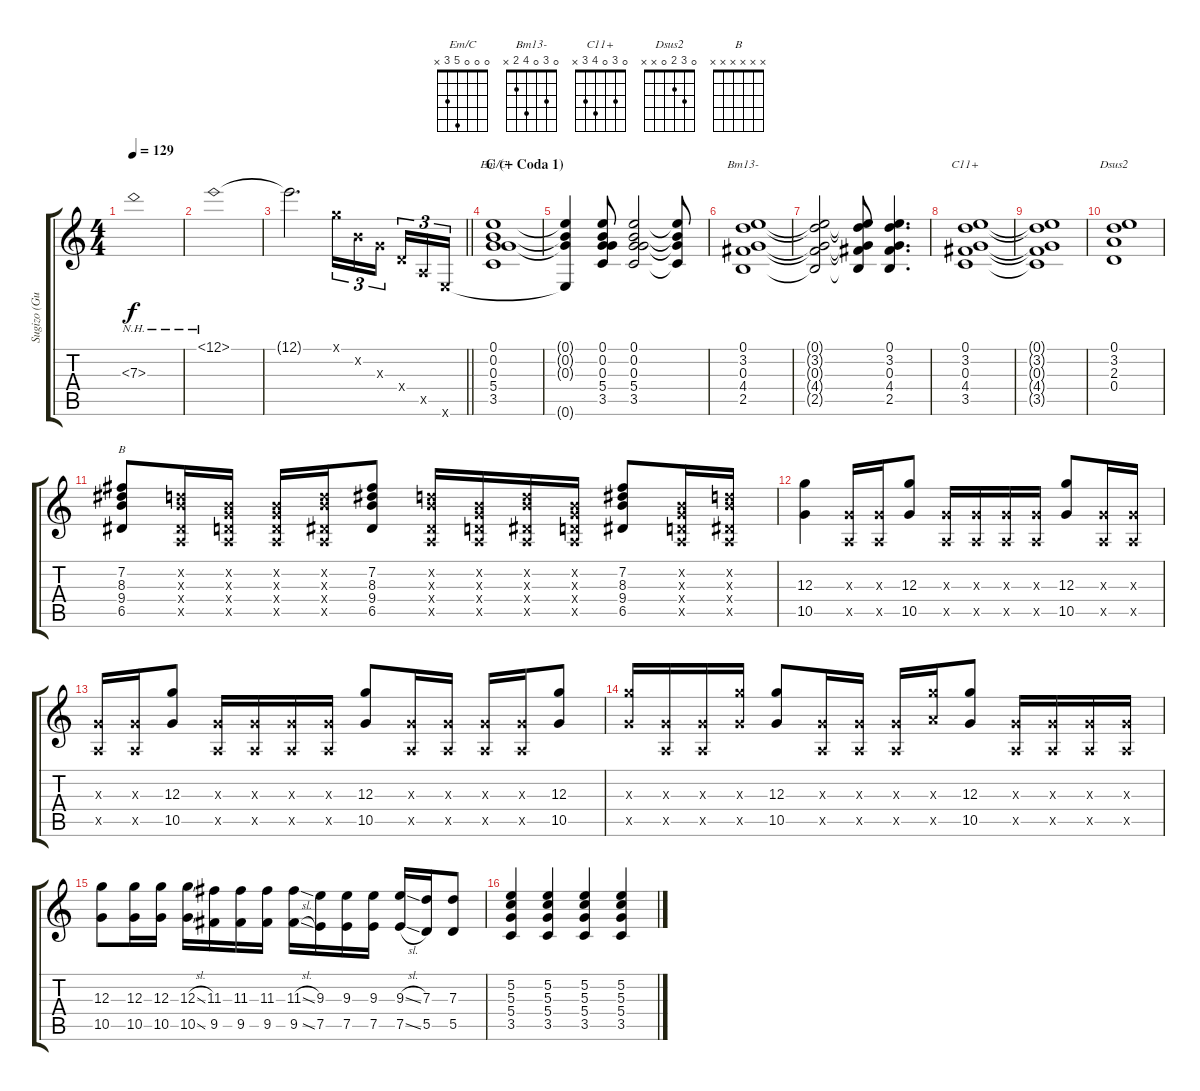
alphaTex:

\track ("Sugizo (Guitar 1)" "Sugizo (Gu") {instrument distortionguitar}
\staff {score tabs}
\tuning (E4 B3 G3 D3 A2 E2) {hide}
\chord ("Em/C" 0 0 0 5 3 x)
\chord ("Bm13-" 0 3 0 4 2 x)
\chord ("C11+" 0 3 0 4 3 x)
\chord ("Dsus2" 0 3 2 0 x x)
\chord ("B" x x x x x x)
\ts (4 4)
\tempo 129
\clef g2
\ks c
7.3{nh}.1{dy f} |
12.1{nh}.1 |
\barLineRight lightlight
12.1{t}.2{d} 3.1{x}.16{tu (3 2)} 0.2{x}.16{tu (3 2)} 0.3{x}.16{tu (3 2) beam splitsecondary} 0.4{x}.16{tu (3 2)} 0.5{x}.16{tu (3 2)} 0.6{x}.16{tu (3 2)} |
\section ("" "C (+ Coda 1)")
(0.1 0.2 0.3 5.4 3.5).1{ch "Em/C"} |
(0.1{t} 0.2{t} 0.3{t} 0.6{t}).4 (0.1 0.2 0.3 5.4 3.5).8 (0.1 0.2 0.3 5.4 3.5).2 (0.1{t} 0.2{t} 0.3{t} 3.5{t}).8 |
(0.1 3.2 0.3 4.4 2.5).1{ch "Bm13-"} |
(0.1{t} 3.2{t} 0.3{t} 4.4{t} 2.5{t}).2 (0.1{t} 3.2{t} 0.3{t} 4.4{t} 2.5{t}).8 (0.1 3.2 0.3 4.4 2.5).4{d} |
(0.1 3.2 0.3 4.4 3.5).1{ch "C11+"} |
(0.1{t} 3.2{t} 0.3{t} 4.4{t} 3.5{t}).1 |
(0.1 3.2 2.3 0.4).1{ch "Dsus2"} |
(7.2 8.3 9.4 6.5).8{ch "B"} (3.2{x} 4.3{x} 1.4{x} 0.5{x}).16 (0.2{x} 0.3{x} 0.4{x} 0.5{x}).16 (0.2{x} 0.3{x} 0.4{x} 0.5{x}).16 (3.2{x} 4.3{x} 1.4{x} 0.5{x}).16 (7.2 8.3 9.4 6.5).8 (3.2{x} 4.3{x} 1.4{x} 0.5{x}).16 (0.2{x} 0.3{x} 0.4{x} 0.5{x}).16 (3.2{x} 4.3{x} 1.4{x} 0.5{x}).16 (0.2{x} 0.3{x} 0.4{x} 0.5{x}).16 (7.2 8.3 9.4 6.5).8 (0.2{x} 0.3{x} 0.4{x} 0.5{x}).16 (3.2{x} 4.3{x} 1.4{x} 0.5{x}).16 |
(12.3 10.5).4 (0.3{x} 0.5{x}).16 (0.3{x} 0.5{x}).16 (12.3 10.5).8 (0.3{x} 0.5{x}).16 (0.3{x} 0.5{x}).16 (0.3{x} 0.5{x}).16 (0.3{x} 0.5{x}).16 (12.3 10.5).8 (0.3{x} 0.5{x}).16 (0.3{x} 0.5{x}).16 |
(0.3{x} 0.5{x}).16 (0.3{x} 0.5{x}).16 (12.3 10.5).8 (0.3{x} 0.5{x}).16 (0.3{x} 0.5{x}).16 (0.3{x} 0.5{x}).16 (0.3{x} 0.5{x}).16 (12.3 10.5).8 (0.3{x} 0.5{x}).16 (0.3{x} 0.5{x}).16 (0.3{x} 0.5{x}).16 (0.3{x} 0.5{x}).16 (12.3 10.5).8 |
(12.3{x} 10.5{x}).16 (0.3{x} 0.5{x}).16 (0.3{x} 0.5{x}).16 (12.3{x} 10.5{x}).16 (12.3 10.5).8 (0.3{x} 0.5{x}).16 (0.3{x} 0.5{x}).16 (0.3{x} 0.5{x}).16 (12.3{x} 12.5{x}).16 (12.3 10.5).8 (0.3{x} 0.5{x}).16 (0.3{x} 0.5{x}).16 (0.3{x} 0.5{x}).16 (0.3{x} 0.5{x}).16 |
(12.3 10.5).8 (12.3 10.5).16 (12.3 10.5).16 (12.3{sl} 10.5{sl}).16 (11.3 9.5).16 (11.3 9.5).16 (11.3 9.5).16 (11.3{sl} 9.5{sl}).16 (9.3 7.5).16 (9.3 7.5).16 (9.3 7.5).16 (9.3{sl} 7.5{sl}).16 (7.3 5.5).16 (7.3 5.5).8 |
(5.2 5.3 5.4 3.5).4 (5.2 5.3 5.4 3.5).4 (5.2 5.3 5.4 3.5).4 (5.2 5.3 5.4 3.5).4
